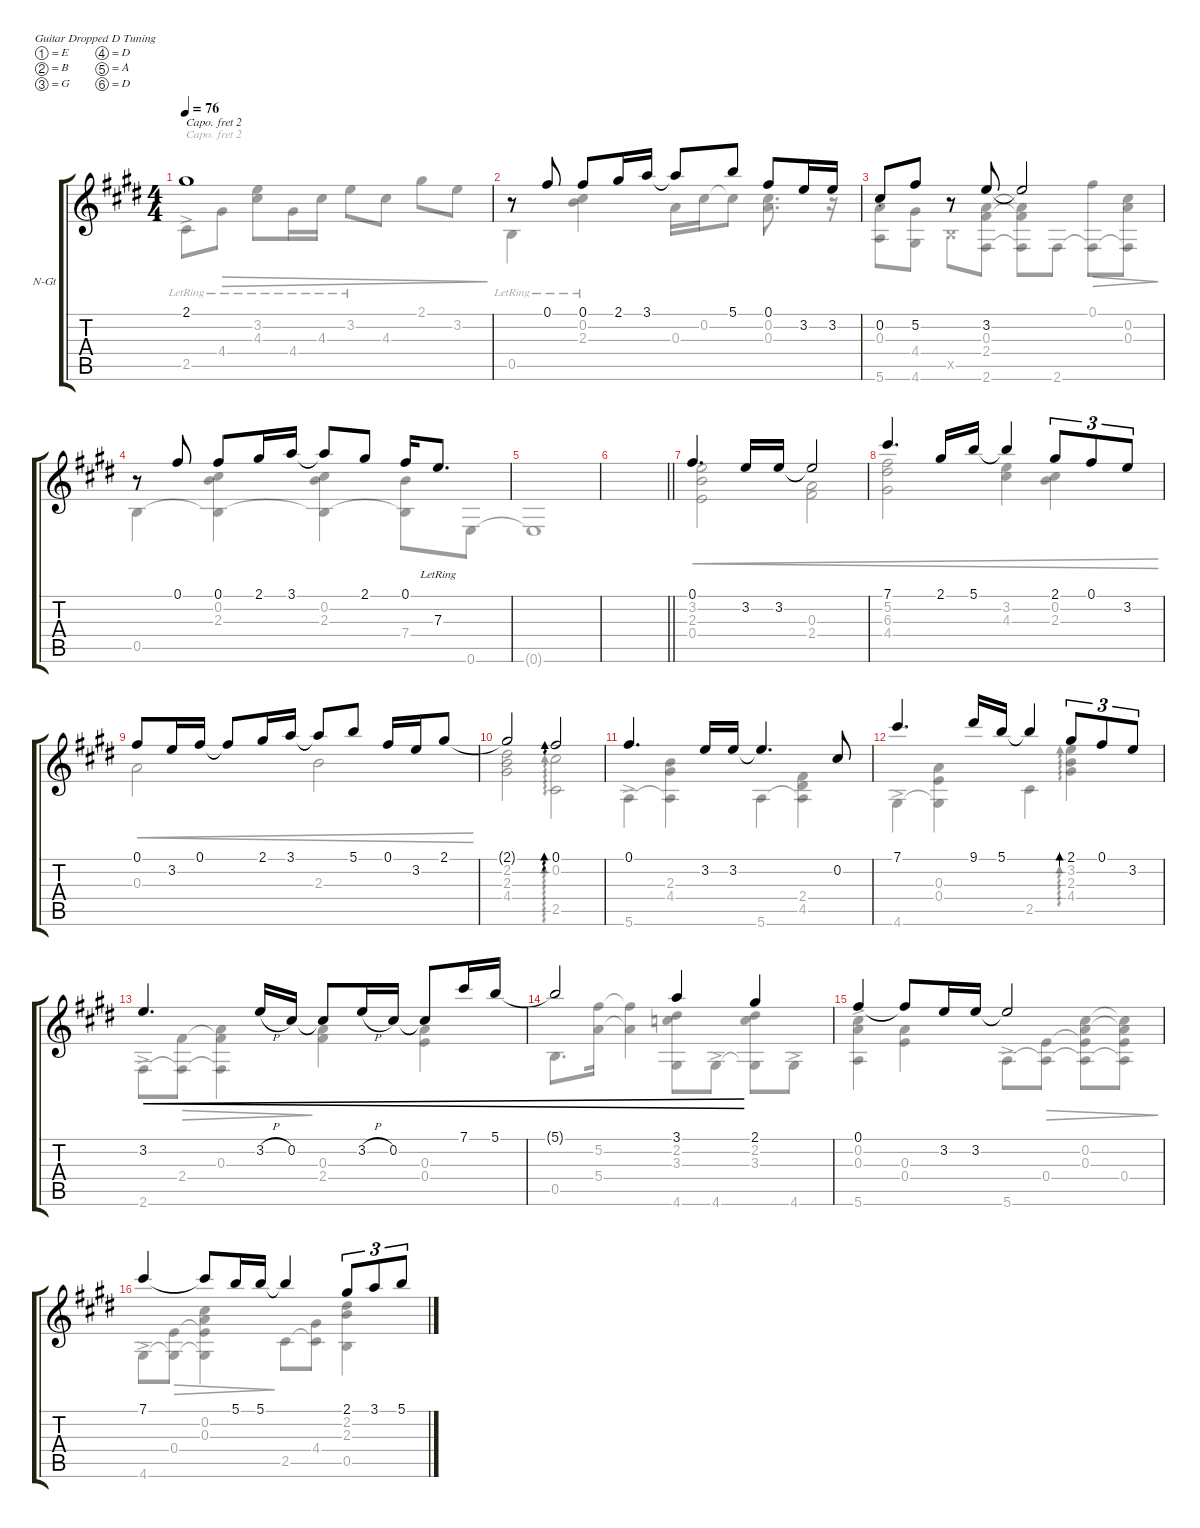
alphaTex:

\defaultSystemsLayout 4
\hideDynamics
\bracketExtendMode groupsimilarinstruments
\firstSystemTrackNameOrientation horizontal
\otherSystemsTrackNameOrientation horizontal
\track ("Nylon Guitar" "N-Gt") {instrument acousticguitarnylon}
\staff {score tabs}
\capo 2
\tuning (E4 B3 G3 D3 A2 D2)
\voice
\ts (4 4)
\tempo 76
\clef g2
\ks e
2.1{t acc #}.1{dy mf beam Up} |
r.8{beam Up} 0.1{acc forcenatural}.8{beam Up} 0.1{acc forcenatural}.8{beam Up} 2.1{acc #}.16{beam Up} 3.1{acc forcenatural}.16{beam Up} 3.1{t acc forcenatural}.8{beam Up} 5.1{acc forcenatural}.8{beam Up} 0.1{acc forcenatural}.8{beam Up} 3.2{acc forcenatural}.16{beam Up} 3.2{acc forcenatural}.16{beam Up} |
0.2{st acc forcenatural}.8{beam Up} 5.2{acc forcenatural}.8{beam Up} r.8{beam Up} 3.2{acc forcenatural}.8{beam Up} 3.2{t acc forcenatural}.2{beam Up} |
r.8{beam Up} 0.1{acc forcenatural}.8{beam Up} 0.1{acc forcenatural}.8{beam Up} 2.1{acc #}.16{beam Up} 3.1{acc forcenatural}.16{beam Up} 3.1{t acc forcenatural}.8{beam Up} 2.1{acc #}.8{beam Up} 0.1{acc forcenatural}.16{beam Up} 7.3{lr acc forcenatural}.8{d beam Up} |
|
\barLineRight lightlight
|
0.1{acc forcenatural}.4{d dy mp beam Up} 3.2{acc forcenatural}.16{beam Up} 3.2{acc forcenatural}.16{beam Up} 3.2{t acc forcenatural}.2{beam Up} |
7.1{acc forcenatural}.4{d beam Up} 2.1{acc #}.16{beam Up} 5.1{acc forcenatural}.16{beam Up} 5.1{t acc forcenatural}.4{beam Up} 2.1{acc #}.8{tu (3 2) beam Up} 0.1{acc forcenatural}.8{tu (3 2) beam Up} 3.2{acc forcenatural}.8{tu (3 2) beam Up} |
0.1{acc forcenatural}.8{beam Up} 3.2{acc forcenatural}.16{beam Up} 0.1{acc forcenatural}.16{beam Up} 0.1{t acc forcenatural}.8{beam Up} 2.1{acc #}.16{beam Up} 3.1{acc forcenatural}.16{beam Up} 3.1{t acc forcenatural}.8{beam Up} 5.1{acc forcenatural}.8{beam Up} 0.1{acc forcenatural}.16{beam Up} 3.2{acc forcenatural}.16{beam Up} 2.1{acc #}.8{beam Up} |
2.1{t acc #}.2{beam Up} 0.1{acc forcenatural}.2{ad 0 beam Up} |
0.1{acc forcenatural}.4{d beam Up} 3.2{acc forcenatural}.16{beam Up} 3.2{acc forcenatural}.16{beam Up} 3.2{t acc forcenatural}.4{d beam Up} 0.2{acc forcenatural}.8{beam Up} |
7.1{acc forcenatural}.4{d beam Up} 9.1{acc #}.16{beam Up} 5.1{acc forcenatural}.16{beam Up} 5.1{t acc forcenatural}.4{beam Up} 2.1{acc #}.8{tu (3 2) bd 30 beam Up} 0.1{acc forcenatural}.8{tu (3 2) beam Up} 3.2{acc forcenatural}.8{tu (3 2) beam Up} |
3.2{acc forcenatural}.4{d cre beam Up} 3.2{h acc forcenatural}.16{cre beam Up} 0.2{acc forcenatural}.16{cre beam Up} 0.2{t acc forcenatural}.8{cre beam Up} 3.2{h acc forcenatural}.16{cre beam Up} 0.2{acc forcenatural}.16{cre beam Up} 0.2{t acc forcenatural}.8{cre beam Up} 7.1{acc forcenatural}.16{cre beam Up} 5.1{acc forcenatural}.16{cre beam Up} |
5.1{t acc forcenatural}.2{cre beam Up} 3.1{acc forcenatural}.4{cre dy mf beam Up} 2.1{acc #}.4{beam Up} |
0.1{acc forcenatural}.4{beam Up} 0.1{t acc forcenatural}.8{beam Up} 3.2{acc forcenatural}.16{beam Up} 3.2{acc forcenatural}.16{beam Up} 3.2{t acc forcenatural}.2{beam Up} |
7.1{acc forcenatural}.4{beam Up} 7.1{t acc forcenatural}.8{beam Up} 5.1{acc forcenatural}.16{beam Up} 5.1{acc forcenatural}.16{beam Up} 5.1{t acc forcenatural}.4{beam Up} 2.1{acc #}.8{tu (3 2) beam Up} 3.1{acc forcenatural}.8{tu (3 2) beam Up} 5.1{acc forcenatural}.8{tu (3 2) beam Up}
\voice
\clef g2
\ottava regular
\simile none
\ks e
2.5{ac lr acc forcenatural}.8{dy mp beam Down} 4.4{lr acc #}.8{dec beam Down} (3.2{lr acc forcenatural} 4.3{lr acc forcenatural}).8{dec beam Down} 4.4{lr acc #}.16{dec beam Down} 4.3{lr acc forcenatural}.16{dec beam Down} 3.2{lr acc forcenatural}.8{dec beam Down} 4.3{acc forcenatural}.8{dec beam Down} 2.1{acc #}.8{dec beam Down} 3.2{acc forcenatural}.8{dec beam Down} |
0.5{lr acc forcenatural}.4{beam Down} (0.2{lr acc forcenatural} 2.3{lr acc forcenatural}).4{beam Down} 0.3{acc forcenatural}.16{beam Down} 0.2{acc forcenatural}.16{beam Down} 0.2{t acc forcenatural}.8{beam Down} (0.2{acc forcenatural} 0.3{acc forcenatural}).8{d beam Down} r.16{beam Down} |
(5.6{st acc forcenatural} 0.3{st acc forcenatural}).8{beam Down} (4.4{acc #} 4.6{acc #}).8{beam Down} 0.5{x acc forcenatural}.8{beam Down} (2.6{acc forcenatural} 2.4{acc forcenatural} 0.3{acc forcenatural}).8{beam Down} (2.6{t acc forcenatural} 2.4{t acc forcenatural} 0.3{t acc forcenatural}).8{beam Down} 2.6{acc forcenatural}.8{beam Down} (0.1{acc forcenatural} 2.6{t acc forcenatural}).8{dec beam Down} (0.2{acc forcenatural} 0.3{acc forcenatural} 2.6{t acc forcenatural}).8{dec beam Down} |
0.5{acc forcenatural}.4{beam Down} (0.2{acc forcenatural} 2.3{acc forcenatural} 0.5{t acc forcenatural}).4{beam Down} (2.3{acc forcenatural} 0.2{acc forcenatural} 0.5{t acc forcenatural}).4{beam Down} (7.4{acc forcenatural} 0.5{t acc forcenatural}).8{beam Down} 0.6{acc forcenatural}.8{beam Down} |
0.6{t acc forcenatural}.1{dy mf beam Up} |
\barLineRight lightlight
|
(0.4{acc forcenatural} 2.3{acc forcenatural} 3.2{acc forcenatural}).2{cre dy mp beam Down} (0.3{acc forcenatural} 2.4{acc forcenatural}).2{cre beam Down} |
(4.4{acc #} 6.3{acc #} 5.2{acc forcenatural}).2{cre beam Down} (4.3{acc forcenatural} 3.2{acc forcenatural}).4{cre beam Down} (2.3{acc forcenatural} 0.2{acc forcenatural}).4{cre beam Down} |
0.3{acc forcenatural}.2{cre beam Down} 2.3{acc forcenatural}.2{cre beam Down} |
(4.4{acc #} 2.3{acc forcenatural} 2.2{acc #}).2{beam Down} (2.5{acc forcenatural} 0.2{acc forcenatural}).2{ad 0 beam Down} |
5.6{ac acc forcenatural}.4{beam Down} (4.4{acc #} 2.3{acc forcenatural} 5.6{t acc forcenatural}).4{beam Down} 5.6{acc forcenatural}.4{beam Down} (4.5{acc #} 2.4{acc forcenatural} 5.6{t acc forcenatural}).4{beam Down} |
4.6{ac acc #}.4{beam Down} (0.3{acc forcenatural} 0.4{acc forcenatural} 4.6{t acc #}).4{beam Down} 2.5{acc forcenatural}.4{beam Down} (4.4{acc #} 2.3{acc forcenatural} 3.2{acc forcenatural}).4{ad 0 beam Down} |
2.6{ac acc forcenatural}.8{beam Down} (2.4{acc forcenatural} 2.6{t acc forcenatural}).8{dec beam Down} (0.3{acc forcenatural} 2.6{t acc forcenatural} 2.4{t acc forcenatural}).4{dec beam Down} (0.3{acc forcenatural} 2.4{acc forcenatural}).4{beam Down} (0.3{acc forcenatural} 0.4{acc forcenatural}).4{beam Down} |
0.5{acc forcenatural}.8{d beam Down} (5.4{acc forcenatural} 5.2{acc forcenatural}).16{beam Down} (5.4{t acc forcenatural} 5.2{t acc forcenatural}).4{beam Down} (2.2{acc #} 3.3{acc b} 4.6{acc #}).8{beam Down} 4.6{ac acc #}.8{beam Down} (4.6{t acc #} 2.2{acc #} 3.3{acc b}).8{beam Down} 4.6{ac acc #}.8{beam Down} |
(5.6{ac acc forcenatural} 0.2{acc forcenatural} 0.3{acc forcenatural}).4{beam Down} (0.3{acc forcenatural} 0.4{acc forcenatural}).4{beam Down} 5.6{ac acc forcenatural}.8{beam Down} (0.4{acc forcenatural} 5.6{t acc forcenatural}).8{dec beam Down} (0.2{acc forcenatural} 0.3{acc forcenatural} 5.6{t acc forcenatural} 0.4{t acc forcenatural}).8{dec beam Down} (0.4{acc forcenatural} 5.6{t acc forcenatural} 0.3{t acc forcenatural} 0.2{t acc forcenatural}).8{dec beam Down} |
4.6{ac acc #}.8{beam Down} (0.4{acc forcenatural} 4.6{t acc #}).8{dec beam Down} (0.3{acc forcenatural} 0.2{acc forcenatural} 4.6{t acc #} 0.4{t acc forcenatural}).4{dec beam Down} 2.5{acc forcenatural}.8{beam Down} (4.4{acc #} 2.5{t acc forcenatural}).8{beam Down} (0.5{acc forcenatural} 2.3{acc forcenatural} 2.2{acc #}).4{beam Down}
